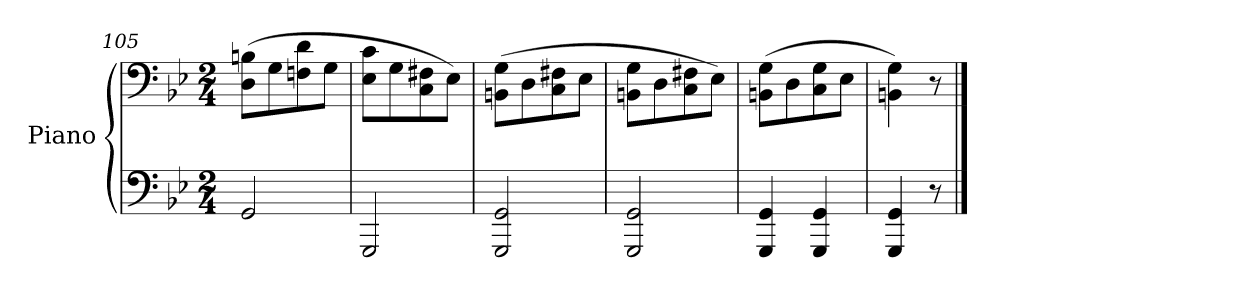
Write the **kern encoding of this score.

**kern	**kern
*part1	*part1
*staff2	*staff1
*I"Piano	*
*I'Pno.	*
*clefF4	*clefF4
*k[b-e-]	*k[b-e-]
*B-:	*B-:
*M2/4	*M2/4
=105	=105
2GG/	(>8D\ 8Bn\L
.	8G\
.	8Fn\ 8d\
.	8G\J
=106	=106
2GGG/	8E-\ 8c\L
.	8G\
.	8C\ 8F#X\
.	8E-\J)
=107	=107
2GGG/ 2GG/	(>8BBn\ 8G\L
.	8D\
.	8C\ 8F#X\
.	8E-\J
=108	=108
2GGG/ 2GG/	8BBn\ 8G\L
.	8D\
.	8C\ 8F#X\
.	8E-\J)
=109	=109
4GGG/ 4GG/	(>8BBn\ 8G\L
.	8D\
4GGG/ 4GG/	8C\ 8G\
.	8E-\J
=110	=110
4GGG/ 4GG/	4BBn\ 4G\)
8r	8r
==	==
*-	*-
